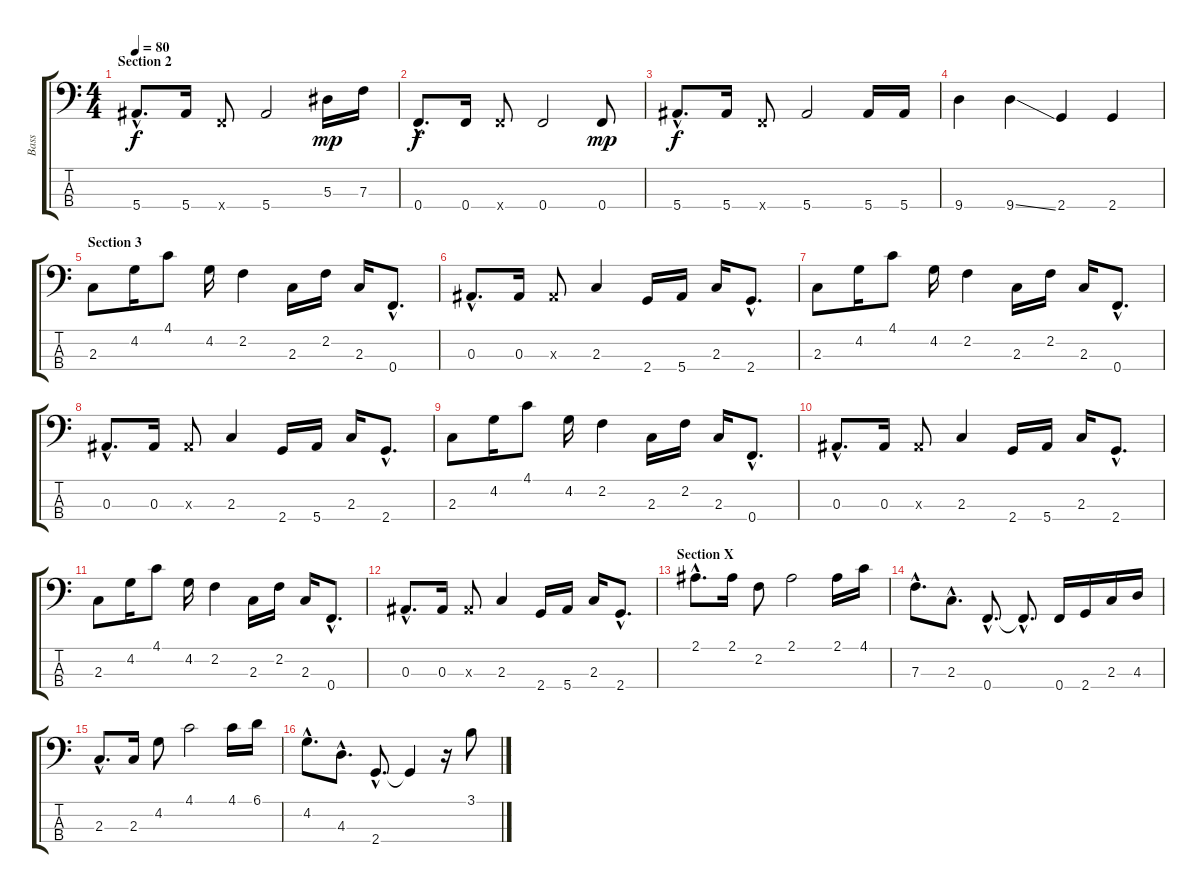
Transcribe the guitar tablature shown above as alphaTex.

\track ("Bass" "Bass") {instrument electricbassfinger}
\staff {score tabs}
\tuning (Ab2 Eb2 Bb1 F1) {hide}
\ts (4 4)
\section ("" "Section 2")
\tempo 80
\clef f4
\ks c
5.4{hac}.8{d dy f} 5.4.16 0.4{x}.8 5.4.2 5.3.16{dy mp} 7.3.16 |
0.4{hac}.8{d dy f} 0.4.16 0.4{x}.8 0.4.2 0.4.8{dy mp} |
5.4{hac}.8{d dy f} 5.4.16 0.4{x}.8 5.4.2 5.4.16 5.4.16 |
9.4.4 9.4{ss}.4 2.4.4 2.4.4 |
\section ("" "Section 3")
2.3.8 4.2.16 4.1.8 4.2.16 2.2.4 2.3.16 2.2.16 2.3.16 0.4{hac}.8{d} |
0.3{hac}.8{d} 0.3.16 0.3{x}.8 2.3.4 2.4.16 5.4.16 2.3.16 2.4{hac}.8{d} |
2.3.8 4.2.16 4.1.8 4.2.16 2.2.4 2.3.16 2.2.16 2.3.16 0.4{hac}.8{d} |
0.3{hac}.8{d} 0.3.16 0.3{x}.8 2.3.4 2.4.16 5.4.16 2.3.16 2.4{hac}.8{d} |
2.3.8 4.2.16 4.1.8 4.2.16 2.2.4 2.3.16 2.2.16 2.3.16 0.4{hac}.8{d} |
0.3{hac}.8{d} 0.3.16 0.3{x}.8 2.3.4 2.4.16 5.4.16 2.3.16 2.4{hac}.8{d} |
2.3.8 4.2.16 4.1.8 4.2.16 2.2.4 2.3.16 2.2.16 2.3.16 0.4{hac}.8{d} |
0.3{hac}.8{d} 0.3.16 0.3{x}.8 2.3.4 2.4.16 5.4.16 2.3.16 2.4{hac}.8{d} |
\section ("" "Section X")
2.1{hac}.8{d} 2.1.16 2.2.8 2.1.2 2.1.16 4.1.16 |
7.3{hac}.8{d} 2.3{hac}.8{d} 0.4{hac}.8{d} 0.4{hac t}.8{d} 0.4.16 2.4.16 2.3.16 4.3.16 |
2.3{hac}.8{d} 2.3.16 4.2.8 4.1.2 4.1.16 6.1.16 |
4.2{hac}.8{d} 4.3{hac}.8{d} 2.4{hac}.8{d} 2.4{t}.4 r.16 3.1.8
